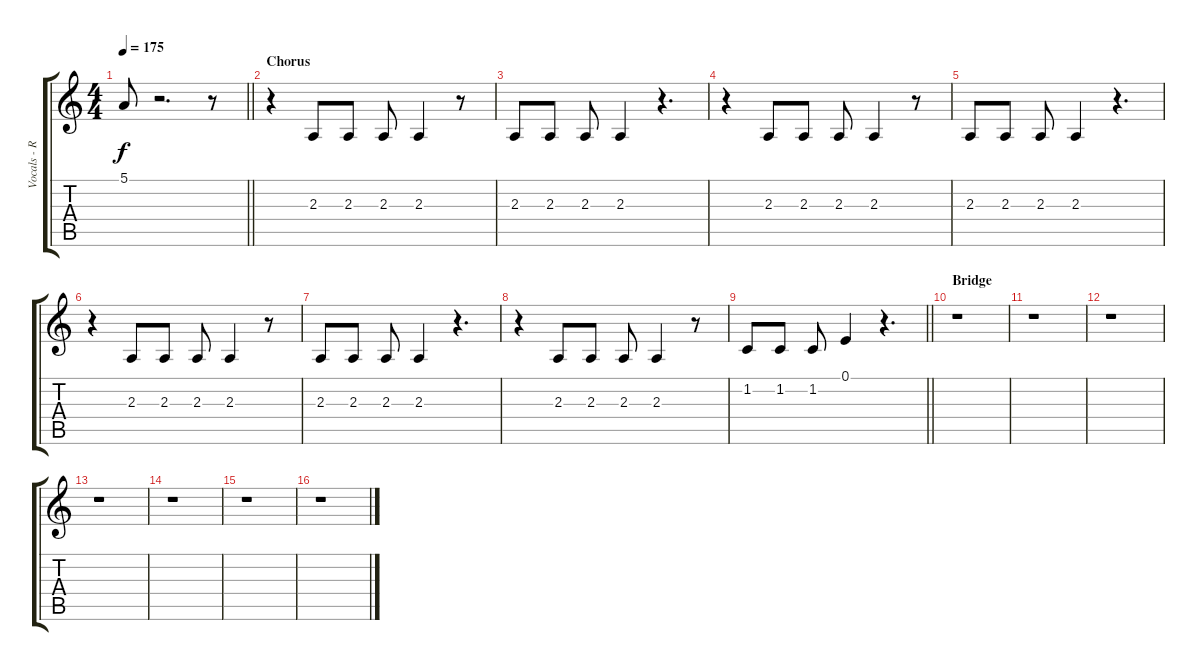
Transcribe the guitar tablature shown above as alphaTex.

\track ("Vocals - Rob Halford" "Vocals - R") {instrument lead2sawtooth}
\staff {score tabs}
\tuning (E4 B3 G3 D3 A2 E2) {hide}
\ts (4 4)
\tempo 175
\clef g2
\barLineRight lightlight
\ks c
5.1{t}.8{dy f} r.2{d} r.8 |
\section ("" "Chorus")
r.4 2.3.8 2.3.8 2.3.8 2.3.4 r.8 |
2.3.8 2.3.8 2.3.8 2.3.4 r.4{d} |
r.4 2.3.8 2.3.8 2.3.8 2.3.4 r.8 |
2.3.8 2.3.8 2.3.8 2.3.4 r.4{d} |
r.4 2.3.8 2.3.8 2.3.8 2.3.4 r.8 |
2.3.8 2.3.8 2.3.8 2.3.4 r.4{d} |
r.4 2.3.8 2.3.8 2.3.8 2.3.4 r.8 |
\barLineRight lightlight
1.2.8 1.2.8 1.2.8 0.1.4 r.4{d} |
\section ("" "Bridge")
r.1 |
r.1 |
r.1 |
r.1 |
r.1 |
r.1 |
r.1
